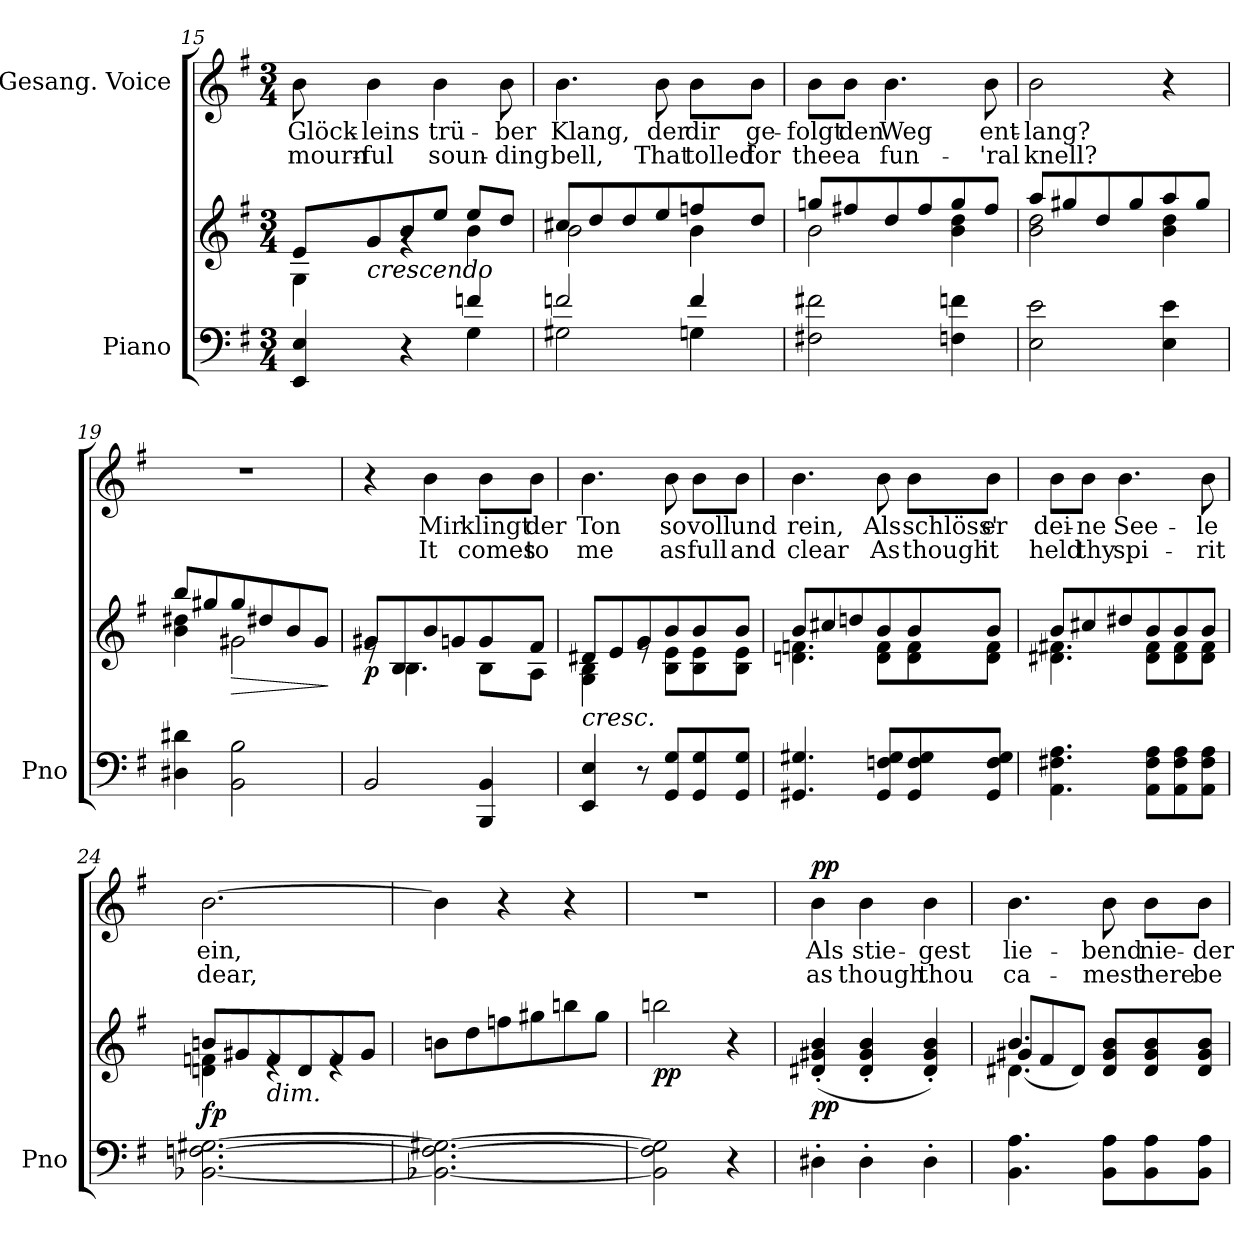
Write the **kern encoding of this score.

**kern	**kern	**dynam	**kern	**text	**text	**dynam
*part2	*part2	*part2	*part1	*part1	*part1	*part1
*staff3	*staff2	*staff2/3	*staff1	*staff1	*staff1	*staff1
*I"Piano	*	*	*I"Gesang. Voice	*	*	*
*I'Pno	*	*	*	*	*	*
!!LO:LB:g=z
*clefF4	*clefG2	*	*clefG2	*	*	*
*k[f#]	*k[f#]	*	*k[f#]	*	*	*
*M3/4	*M3/4	*	*M3/4	*	*	*
=15	=15	=15	=15	=15	=15	=15
*^	*^	*	*	*	*	*
!	!	!	!	!	!	!LO:LY:b	!LO:LY:b	!
4EE/ 4E/	2ryy	8e/L	4G\	.	8b\	Glöck-	mourn-	.
!	!	!LO:TX:b:i:t=crescendo	!	!	!	!	!	!
!	!	!	!	!	!	!LO:LY:b	!LO:LY:b	!
.	.	8g/	.	.	4b\	-leins	-ful	.
4r	.	8b/	4rg	.	.	.	.	.
!	!	!	!	!	!	!LO:LY:b	!LO:LY:b	!
.	.	8ee/J	.	.	4b\	trü-	soun-	.
4fn/	4G\	8ee/L	4b\	.	.	.	.	.
!	!	!	!	!	!	!LO:LY:b	!LO:LY:b	!
.	.	8dd/J	.	.	8b\	-ber	-ding	.
=16	=16	=16	=16	=16	=16	=16	=16	=16
!	!	!	!	!	!	!LO:LY:b	!LO:LY:b	!
2fn/	2G#X\	8cc#X/L	2b\	.	4.b\	Klang,	bell,	.
.	.	8dd/	.	.	.	.	.	.
.	.	8dd/	.	.	.	.	.	.
!	!	!	!	!	!	!LO:LY:b	!LO:LY:b	!
.	.	8ee/	.	.	8b\	der	That	.
!	!	!	!	!	!	!LO:LY:b	!LO:LY:b	!
4f/	4Gn\	8ffn/	4b\	.	8b\L	dir	tolled	.
!	!	!	!	!	!	!LO:LY:b	!LO:LY:b	!
.	.	8dd/J	.	.	8b\J	ge-	for	.
*v	*v	*	*	*	*	*	*	*
=17	=17	=17	=17	=17	=17	=17	=17
!	!	!	!	!	!LO:LY:b	!LO:LY:b	!
2F#X\ 2f#X\	8ggn/L	2b\	.	8b\L	-folgt	thee	.
!	!	!	!	!	!LO:LY:b	!LO:LY:b	!
.	8ff#X/	.	.	8b\J	-den	a	.
!	!	!	!	!	!LO:LY:b	!LO:LY:b	!
.	8dd/	.	.	4.b\	Weg	fun-	.
.	8ff#/	.	.	.	.	.	.
4Fn\ 4fn\	8gg/	4b\ 4dd\	.	.	.	.	.
!	!	!	!	!	!LO:LY:b	!LO:LY:b	!
.	8ff#/J	.	.	8b\	ent-	-'ral	.
=18	=18	=18	=18	=18	=18	=18	=18
!	!	!	!	!	!LO:LY:b	!LO:LY:b	!
2E\ 2e\	8aa/L	2b\ 2dd\	.	2b\	-lang?	knell?	.
.	8gg#X/	.	.	.	.	.	.
.	8dd/	.	.	.	.	.	.
.	8gg#/	.	.	.	.	.	.
4E\ 4e\	8aa/	4b\ 4dd\	.	4r	.	.	.
.	8gg#/J	.	.	.	.	.	.
=19	=19	=19	=19	=19	=19	=19	=19
4D#X\ 4d#X\	8bb/L	4b\ 4dd#X\	.	2.r	.	.	.
.	8gg#X/	.	.	.	.	.	.
!	!	!	!LO:HP:b	!	!	!	!
2BB\ 2B\	8gg#/	2g#X\	>	.	.	.	.
.	8dd#X/	.	.	.	.	.	.
.	8b/	.	.	.	.	.	.
.	8g#/J	.	.	.	.	.	.
*	*v	*v	*	*	*	*	*
.	.	]	.	.	.	.
!!LO:PB:g=z
=20	=20	=20	=20	=20	=20	=20
*	*^	*	*	*	*	*
!	!	!	!LO:DY:b	!	!	!	!
2BB/	8g#X/L	8re	p	4r	.	.	.
!	!LO:N:head=solid	!	!	!	!	!	!
.	8B/	4.B\	.	.	.	.	.
!	!	!	!	!	!LO:LY:b	!LO:LY:b	!
.	8b/	.	.	4b\	Mir	It	.
.	8gn/	.	.	.	.	.	.
!	!	!	!	!	!LO:LY:b	!LO:LY:b	!
4BBB/ 4BB/	8g/	8B\L	.	8b\L	klingt	comes	.
!	!	!	!	!	!LO:LY:b	!LO:LY:b	!
.	8f#/J	8A\J	.	8b\J	der	to	.
=21	=21	=21	=21	=21	=21	=21	=21
!	!LO:TX:b:i:t=cresc.	!	!	!	!	!	!
!	!	!	!	!	!LO:LY:b	!LO:LY:b	!
4EE/ 4E/	8d#X/L	4G\ 4B\	.	4.b\	Ton	me	.
.	8e/	.	.	.	.	.	.
8r	8g/	8re	.	.	.	.	.
!	!	!	!	!	!LO:LY:b	!LO:LY:b	!
8GG/ 8G/L	8b/	8B\ 8e\L	.	8b\	so	as	.
!	!	!	!	!	!LO:LY:b	!LO:LY:b	!
8GG/ 8G/	8b/	8B\ 8e\	.	8b\L	voll	full	.
!	!	!	!	!	!LO:LY:b	!LO:LY:b	!
8GG/ 8G/J	8b/J	8B\ 8e\J	.	8b\J	und	and	.
=22	=22	=22	=22	=22	=22	=22	=22
!	!	!	!	!	!LO:LY:b	!LO:LY:b	!
4.GG#X/ 4.G#X/	8b/L	4.dn\ 4.fn\	.	4.b\	rein,	clear	.
.	8cc#X/	.	.	.	.	.	.
.	8ddn/	.	.	.	.	.	.
!	!	!	!	!	!LO:LY:b	!LO:LY:b	!
8GG#/ 8Fn/ 8G#/L	8b/	8d\ 8f\L	.	8b\	Als	As	.
!	!	!	!	!	!LO:LY:b	!LO:LY:b	!
8GG#/ 8F/ 8G#/	8b/	8d\ 8f\	.	8b\L	schlöss'	though	.
!	!	!	!	!	!LO:LY:b	!LO:LY:b	!
8GG#/ 8F/ 8G#/J	8b/J	8d\ 8f\J	.	8b\J	er	it	.
=23	=23	=23	=23	=23	=23	=23	=23
!	!	!	!	!	!LO:LY:b	!LO:LY:b	!
4.AA\ 4.F#X\ 4.A\	8b/L	4.d#X\ 4.f#X\	.	8b\L	dei-	held	.
!	!	!	!	!	!LO:LY:b	!LO:LY:b	!
.	8cc#X/	.	.	8b\J	-ne	thy	.
!	!	!	!	!	!LO:LY:b	!LO:LY:b	!
.	8dd#X/	.	.	4.b\	See-	spi-	.
8AA\ 8F#\ 8A\L	8b/	8d#\ 8f#\L	.	.	.	.	.
8AA\ 8F#\ 8A\	8b/	8d#\ 8f#\	.	.	.	.	.
!	!	!	!	!	!LO:LY:b	!LO:LY:b	!
8AA\ 8F#\ 8A\J	8b/J	8d#\ 8f#\J	.	8b\	-le	-rit	.
=24	=24	=24	=24	=24	=24	=24	=24
!	!	!	!LO:DY:b	!	!LO:LY:b	!LO:LY:b	!
[2.BB-X\ [2.Fn\ [2.G#X\	8bn/L	4dn\ 4fn\	fp	[2.b\	ein,	dear,	.
.	8g#X/	.	.	.	.	.	.
!	!LO:TX:b:i:t=dim.	!	!	!	!	!	!
.	8f/	4re	.	.	.	.	.
.	8d/	.	.	.	.	.	.
.	8f/	4re	.	.	.	.	.
.	8g#/J	.	.	.	.	.	.
*	*v	*v	*	*	*	*	*
!!LO:LB:g=z
=25	=25	=25	=25	=25	=25	=25
2.BB-X\_ 2.Fn\_ 2.G#X\_	8bn\L	.	4b\]	.	.	.
.	8dd\	.	.	.	.	.
.	8ffn\	.	4r	.	.	.
.	8gg#X\	.	.	.	.	.
.	8bbn\	.	4r	.	.	.
.	8gg#\J	.	.	.	.	.
=26	=26	=26	=26	=26	=26	=26
!	!	!LO:DY:b	!	!	!	!
2BB-\] 2F\] 2G#\]	2bbn\	pp	2.r	.	.	.
4r	4r	.	.	.	.	.
=27	=27	=27	=27	=27	=27	=27
!	!	!LO:DY:b	!	!LO:LY:b	!LO:LY:b	!LO:DY:a
4D#X'\	(<4d#X/' 4g#X/' 4b/'	pp	4b\	Als	as	pp
!	!	!	!	!LO:LY:b	!LO:LY:b	!
4D#'\	4d#/' 4g#/' 4b/'	.	4b\	stie-	though	.
!	!	!	!	!LO:LY:b	!LO:LY:b	!
4D#'\	4d#/' 4g#/' 4b/')	.	4b\	-gest	thou	.
=28	=28	=28	=28	=28	=28	=28
*	*^	*	*	*	*	*
*	*	*^	*	*	*	*	*
!	!	!	!	!	!	!LO:LY:b	!LO:LY:b	!
4.BB\ 4.A\	4.b/	(>8g#X/L	4.d#X\	.	4.b\	lie-	ca-	.
.	.	8f#/	.	.	.	.	.	.
.	.	8d#/J)	.	.	.	.	.	.
!	!	!	!	!	!	!LO:LY:b	!LO:LY:b	!
8BB\ 8A\L	8d#/ 8g#/ 8b/L	4.ryy	4.ryy	.	8b\	-bend	-mest	.
!	!	!	!	!	!	!LO:LY:b	!LO:LY:b	!
8BB\ 8A\	8d#/ 8g#/ 8b/	.	.	.	8b\L	nie-	here	.
!	!	!	!	!	!	!LO:LY:b	!LO:LY:b	!
8BB\ 8A\J	8d#/ 8g#/ 8b/J	.	.	.	8b\J	-der	be-	.
*	*v	*v	*v	*	*	*	*	*
=	=	=	=	=	=	=
*-	*-	*-	*-	*-	*-	*-
